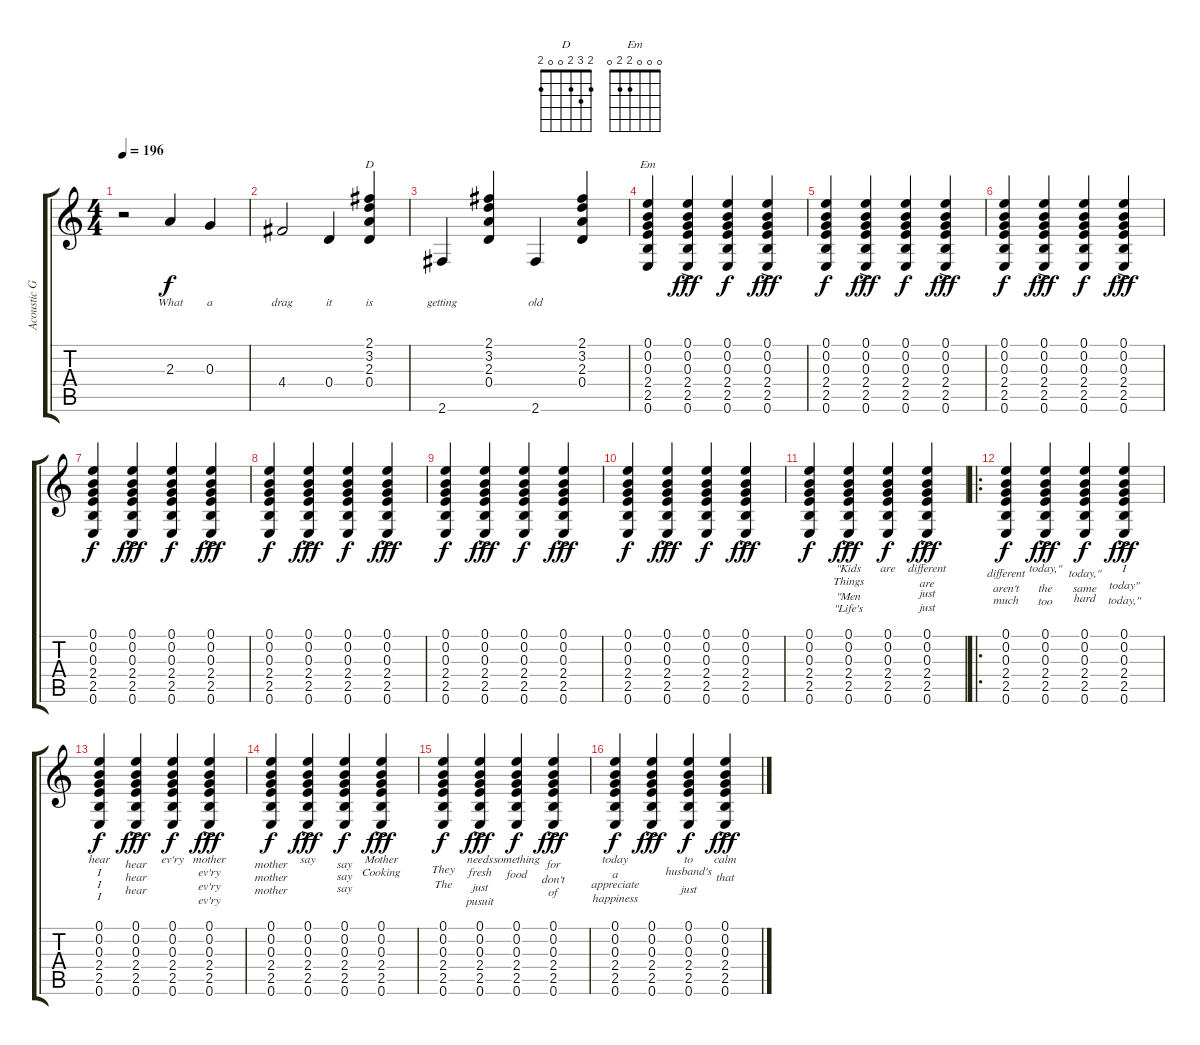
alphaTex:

\track ("Acoustic Guitar" "Acoustic G") {instrument acousticguitarsteel}
\staff {score tabs}
\tuning (E4 B3 G3 D3 A2 E2) {hide}
\chord ("D" 2 3 2 0 0 2)
\chord ("Em" 0 0 0 2 2 0)
\ts (4 4)
\tempo 196
\clef g2
\ks c
r.2{dy f instrument acousticguitarsteel} 2.3.4{lyrics (0 "What") lyrics (1 "") lyrics (2 "") lyrics (3 "") lyrics (4 "")} 0.3.4{lyrics (0 "a") lyrics (1 "") lyrics (2 "") lyrics (3 "") lyrics (4 "")} |
4.4.2{lyrics (0 "drag") lyrics (1 "") lyrics (2 "") lyrics (3 "") lyrics (4 "")} 0.4.4{lyrics (0 "it") lyrics (1 "") lyrics (2 "") lyrics (3 "") lyrics (4 "")} (2.1 3.2 2.3 0.4).4{ch "D" lyrics (0 "is") lyrics (1 "") lyrics (2 "") lyrics (3 "") lyrics (4 "")} |
2.6.4{lyrics (0 "getting") lyrics (1 "") lyrics (2 "") lyrics (3 "") lyrics (4 "")} (2.1 3.2 2.3 0.4).4{lyrics (0 "") lyrics (1 "") lyrics (2 "") lyrics (3 "") lyrics (4 "")} 2.6.4{lyrics (0 "old") lyrics (1 "") lyrics (2 "") lyrics (3 "") lyrics (4 "")} (2.1 3.2 2.3 0.4).4{lyrics (0 "") lyrics (1 "") lyrics (2 "") lyrics (3 "") lyrics (4 "")} |
(0.1 0.2 0.3 2.4 2.5 0.6).4{ch "Em" lyrics (0 "") lyrics (1 "") lyrics (2 "") lyrics (3 "") lyrics (4 "")} (0.1{ac} 0.2{ac} 0.3{ac} 2.4 2.5 0.6).4{lyrics (0 "") lyrics (1 "") lyrics (2 "") lyrics (3 "") lyrics (4 "") dy fff} (0.1 0.2 0.3 2.4 2.5 0.6).4{lyrics (0 "") lyrics (1 "") lyrics (2 "") lyrics (3 "") lyrics (4 "") dy f} (0.1{ac} 0.2{ac} 0.3{ac} 2.4 2.5 0.6).4{lyrics (0 "") lyrics (1 "") lyrics (2 "") lyrics (3 "") lyrics (4 "") dy fff} |
(0.1 0.2 0.3 2.4 2.5 0.6).4{lyrics (0 "") lyrics (1 "") lyrics (2 "") lyrics (3 "") lyrics (4 "") dy f} (0.1{ac} 0.2{ac} 0.3{ac} 2.4{ac} 2.5{ac} 0.6{ac}).4{lyrics (0 "") lyrics (1 "") lyrics (2 "") lyrics (3 "") lyrics (4 "") dy fff} (0.1 0.2 0.3 2.4 2.5 0.6).4{lyrics (0 "") lyrics (1 "") lyrics (2 "") lyrics (3 "") lyrics (4 "") dy f} (0.1{ac} 0.2{ac} 0.3{ac} 2.4{ac} 2.5{ac} 0.6{ac}).4{lyrics (0 "") lyrics (1 "") lyrics (2 "") lyrics (3 "") lyrics (4 "") dy fff} |
(0.1 0.2 0.3 2.4 2.5 0.6).4{lyrics (0 "") lyrics (1 "") lyrics (2 "") lyrics (3 "") lyrics (4 "") dy f} (0.1{ac} 0.2{ac} 0.3{ac} 2.4{ac} 2.5{ac} 0.6{ac}).4{lyrics (0 "") lyrics (1 "") lyrics (2 "") lyrics (3 "") lyrics (4 "") dy fff} (0.1 0.2 0.3 2.4 2.5 0.6).4{lyrics (0 "") lyrics (1 "") lyrics (2 "") lyrics (3 "") lyrics (4 "") dy f} (0.1{ac} 0.2{ac} 0.3{ac} 2.4{ac} 2.5{ac} 0.6{ac}).4{lyrics (0 "") lyrics (1 "") lyrics (2 "") lyrics (3 "") lyrics (4 "") dy fff} |
(0.1 0.2 0.3 2.4 2.5 0.6).4{lyrics (0 "") lyrics (1 "") lyrics (2 "") lyrics (3 "") lyrics (4 "") dy f} (0.1{ac} 0.2{ac} 0.3{ac} 2.4{ac} 2.5{ac} 0.6{ac}).4{lyrics (0 "") lyrics (1 "") lyrics (2 "") lyrics (3 "") lyrics (4 "") dy fff} (0.1 0.2 0.3 2.4 2.5 0.6).4{lyrics (0 "") lyrics (1 "") lyrics (2 "") lyrics (3 "") lyrics (4 "") dy f} (0.1{ac} 0.2{ac} 0.3{ac} 2.4{ac} 2.5{ac} 0.6{ac}).4{lyrics (0 "") lyrics (1 "") lyrics (2 "") lyrics (3 "") lyrics (4 "") dy fff} |
(0.1 0.2 0.3 2.4 2.5 0.6).4{lyrics (0 "") lyrics (1 "") lyrics (2 "") lyrics (3 "") lyrics (4 "") dy f} (0.1{ac} 0.2{ac} 0.3{ac} 2.4{ac} 2.5{ac} 0.6{ac}).4{lyrics (0 "") lyrics (1 "") lyrics (2 "") lyrics (3 "") lyrics (4 "") dy fff} (0.1 0.2 0.3 2.4 2.5 0.6).4{lyrics (0 "") lyrics (1 "") lyrics (2 "") lyrics (3 "") lyrics (4 "") dy f} (0.1{ac} 0.2{ac} 0.3{ac} 2.4{ac} 2.5{ac} 0.6{ac}).4{lyrics (0 "") lyrics (1 "") lyrics (2 "") lyrics (3 "") lyrics (4 "") dy fff} |
(0.1 0.2 0.3 2.4 2.5 0.6).4{lyrics (0 "") lyrics (1 "") lyrics (2 "") lyrics (3 "") lyrics (4 "") dy f} (0.1{ac} 0.2{ac} 0.3{ac} 2.4{ac} 2.5{ac} 0.6{ac}).4{lyrics (0 "") lyrics (1 "") lyrics (2 "") lyrics (3 "") lyrics (4 "") dy fff} (0.1 0.2 0.3 2.4 2.5 0.6).4{lyrics (0 "") lyrics (1 "") lyrics (2 "") lyrics (3 "") lyrics (4 "") dy f} (0.1{ac} 0.2{ac} 0.3{ac} 2.4{ac} 2.5{ac} 0.6{ac}).4{lyrics (0 "") lyrics (1 "") lyrics (2 "") lyrics (3 "") lyrics (4 "") dy fff} |
(0.1 0.2 0.3 2.4 2.5 0.6).4{lyrics (0 "") lyrics (1 "") lyrics (2 "") lyrics (3 "") lyrics (4 "") dy f} (0.1{ac} 0.2{ac} 0.3{ac} 2.4{ac} 2.5{ac} 0.6{ac}).4{lyrics (0 "") lyrics (1 "") lyrics (2 "") lyrics (3 "") lyrics (4 "") dy fff} (0.1 0.2 0.3 2.4 2.5 0.6).4{lyrics (0 "") lyrics (1 "") lyrics (2 "") lyrics (3 "") lyrics (4 "") dy f} (0.1{ac} 0.2{ac} 0.3{ac} 2.4{ac} 2.5{ac} 0.6{ac}).4{lyrics (0 "") lyrics (1 "") lyrics (2 "") lyrics (3 "") lyrics (4 "") dy fff} |
(0.1 0.2 0.3 2.4 2.5 0.6).4{lyrics (0 "") lyrics (1 "") lyrics (2 "") lyrics (3 "") lyrics (4 "") dy f} (0.1{ac} 0.2{ac} 0.3{ac} 2.4{ac} 2.5{ac} 0.6{ac}).4{lyrics (0 "\"Kids") lyrics (1 "Things") lyrics (2 "\"Men") lyrics (3 "\"Life's") lyrics (4 "") dy fff} (0.1 0.2 0.3 2.4 2.5 0.6).4{lyrics (0 "are") lyrics (1 "") lyrics (2 "") lyrics (3 "") lyrics (4 "") dy f} (0.1{ac} 0.2{ac} 0.3{ac} 2.4{ac} 2.5{ac} 0.6{ac}).4{lyrics (0 "different") lyrics (1 "are") lyrics (2 "just") lyrics (3 "just") lyrics (4 "") dy fff} |
\ro
(0.1 0.2 0.3 2.4 2.5 0.6).4{lyrics (0 "") lyrics (1 "different") lyrics (2 "aren't") lyrics (3 "much") lyrics (4 "") dy f} (0.1{ac} 0.2{ac} 0.3{ac} 2.4{ac} 2.5{ac} 0.6{ac}).4{lyrics (0 "today,\"") lyrics (1 "") lyrics (2 "the") lyrics (3 "too") lyrics (4 "") dy fff} (0.1 0.2 0.3 2.4 2.5 0.6).4{lyrics (0 "") lyrics (1 "today,\"") lyrics (2 "same") lyrics (3 "hard") lyrics (4 "") dy f} (0.1{ac} 0.2{ac} 0.3{ac} 2.4{ac} 2.5{ac} 0.6{ac}).4{lyrics (0 "I") lyrics (1 "") lyrics (2 "today\"") lyrics (3 "today,\"") lyrics (4 "") dy fff} |
(0.1 0.2 0.3 2.4 2.5 0.6).4{lyrics (0 "hear") lyrics (1 "I") lyrics (2 "I") lyrics (3 "I") lyrics (4 "") dy f} (0.1{ac} 0.2{ac} 0.3{ac} 2.4{ac} 2.5{ac} 0.6{ac}).4{lyrics (0 "") lyrics (1 "hear") lyrics (2 "hear") lyrics (3 "hear") lyrics (4 "") dy fff} (0.1 0.2 0.3 2.4 2.5 0.6).4{lyrics (0 "ev'ry") lyrics (1 "") lyrics (2 "") lyrics (3 "") lyrics (4 "") dy f} (0.1{ac} 0.2{ac} 0.3{ac} 2.4{ac} 2.5{ac} 0.6{ac}).4{lyrics (0 "mother") lyrics (1 "ev'ry") lyrics (2 "ev'ry") lyrics (3 "ev'ry") lyrics (4 "") dy fff} |
(0.1 0.2 0.3 2.4 2.5 0.6).4{lyrics (0 "") lyrics (1 "mother") lyrics (2 "mother") lyrics (3 "mother") lyrics (4 "") dy f} (0.1{ac} 0.2{ac} 0.3{ac} 2.4{ac} 2.5{ac} 0.6{ac}).4{lyrics (0 "say") lyrics (1 "") lyrics (2 "") lyrics (3 "") lyrics (4 "") dy fff} (0.1 0.2 0.3 2.4 2.5 0.6).4{lyrics (0 "") lyrics (1 "say") lyrics (2 "say") lyrics (3 "say") lyrics (4 "") dy f} (0.1{ac} 0.2{ac} 0.3{ac} 2.4{ac} 2.5{ac} 0.6{ac}).4{lyrics (0 "Mother") lyrics (1 "Cooking") lyrics (2 "") lyrics (3 "") lyrics (4 "") dy fff} |
(0.1 0.2 0.3 2.4 2.5 0.6).4{lyrics (0 "") lyrics (1 "") lyrics (2 "They") lyrics (3 "The") lyrics (4 "") dy f} (0.1{ac} 0.2{ac} 0.3{ac} 2.4{ac} 2.5{ac} 0.6{ac}).4{lyrics (0 "needs") lyrics (1 "fresh") lyrics (2 "just") lyrics (3 "pusuit") lyrics (4 "") dy fff} (0.1 0.2 0.3 2.4 2.5 0.6).4{lyrics (0 "something") lyrics (1 "food") lyrics (2 "") lyrics (3 "") lyrics (4 "") dy f} (0.1{ac} 0.2{ac} 0.3{ac} 2.4{ac} 2.5{ac} 0.6{ac}).4{lyrics (0 "") lyrics (1 "for") lyrics (2 "don't") lyrics (3 "of") lyrics (4 "") dy fff} |
(0.1 0.2 0.3 2.4 2.5 0.6).4{lyrics (0 "today") lyrics (1 "a") lyrics (2 "appreciate") lyrics (3 "happiness") lyrics (4 "") dy f} (0.1{ac} 0.2{ac} 0.3{ac} 2.4{ac} 2.5{ac} 0.6{ac}).4{lyrics (0 "") lyrics (1 "") lyrics (2 "") lyrics (3 "") lyrics (4 "") dy fff} (0.1 0.2 0.3 2.4 2.5 0.6).4{lyrics (0 "to") lyrics (1 "husband's") lyrics (2 "") lyrics (3 "just") lyrics (4 "") dy f} (0.1{ac} 0.2{ac} 0.3{ac} 2.4{ac} 2.5{ac} 0.6{ac}).4{lyrics (0 "calm") lyrics (1 "") lyrics (2 "that") lyrics (3 "") lyrics (4 "") dy fff}
